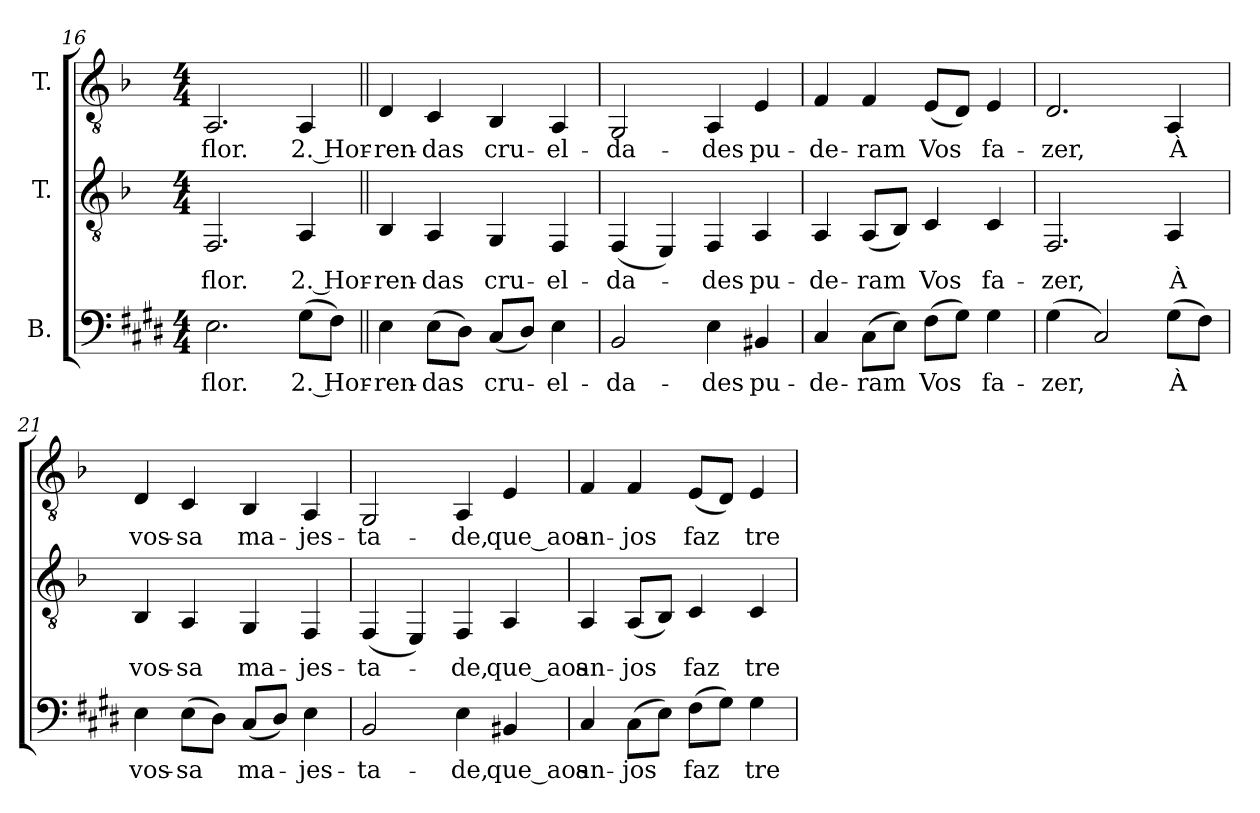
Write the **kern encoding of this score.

**kern	**text	**kern	**text	**kern	**text
*part3	*part3	*part2	*part2	*part1	*part1
*staff3	*staff3	*staff2	*staff2	*staff1	*staff1
*I"B.	*	*I"T.	*	*I"T.	*
*clefF4	*	*clefGv2	*	*clefGv2	*
*	*	*ITrd1c1	*	*ITrd1c1	*
*k[f#c#g#d#]	*	*k[f#c#g#d#]	*	*k[f#c#g#d#]	*
*E:	*	*E:	*	*E:	*
*M4/4	*	*M4/4	*	*M4/4	*
=16	=16	=16	=16	=16	=16
!	!LO:LY:b:color=#000000	!	!	!	!
!	!	!	!LO:LY:b:color=#000000	!	!
!	!	!	!	!	!LO:LY:b:color=#000000
2.Ei\	flor.	2.EEi/	flor.	2.GG#i/	flor.
!	!LO:LY:b:color=#000000	!	!	!	!
!	!	!	!LO:LY:b:color=#000000	!	!
!	!	!	!	!	!LO:LY:b:color=#000000
(8G#i\L	2. Hor-	4GG#i/	2. Hor-	4GG#i/	2. Hor-
8F#i\J)	.	.	.	.	.
!!LO:LB:g=z
=17||	=17||	=17||	=17||	=17||	=17||
!	!LO:LY:b:color=#000000	!	!	!	!
!	!	!	!LO:LY:b:color=#000000	!	!
!	!	!	!	!	!LO:LY:b:color=#000000
4Ei\	-ren-	4AAi/	-ren-	4C#i/	-ren-
!	!LO:LY:b:color=#000000	!	!	!	!
!	!	!	!LO:LY:b:color=#000000	!	!
!	!	!	!	!	!LO:LY:b:color=#000000
(8Ei\L	-das	4GG#i/	-das	4BBi/	-das
8D#i\J)	.	.	.	.	.
!	!LO:LY:b:color=#000000	!	!	!	!
!	!	!	!LO:LY:b:color=#000000	!	!
!	!	!	!	!	!LO:LY:b:color=#000000
(8C#i/L	cru-	4FF#i/	cru-	4AAi/	cru-
8D#i/J)	.	.	.	.	.
!	!LO:LY:b:color=#000000	!	!	!	!
!	!	!	!LO:LY:b:color=#000000	!	!
!	!	!	!	!	!LO:LY:b:color=#000000
4Ei\	-el-	4EEi/	-el-	4GG#i/	-el-
=18	=18	=18	=18	=18	=18
!	!LO:LY:b:color=#000000	!	!	!	!
!	!	!	!LO:LY:b:color=#000000	!	!
!	!	!	!	!	!LO:LY:b:color=#000000
2BBi/	-da-	(4EEi/	-da-	2FF#i/	-da-
.	.	4DD#i/)	.	.	.
!	!LO:LY:b:color=#000000	!	!	!	!
!	!	!	!LO:LY:b:color=#000000	!	!
!	!	!	!	!	!LO:LY:b:color=#000000
4Ei\	-des	4EEi/	-des	4GG#i/	-des
!	!LO:LY:b:color=#000000	!	!	!	!
!	!	!	!LO:LY:b:color=#000000	!	!
!	!	!	!	!	!LO:LY:b:color=#000000
4BB#Xi/	pu-	4GG#i/	pu-	4D#i/	pu-
=19	=19	=19	=19	=19	=19
!	!LO:LY:b:color=#000000	!	!	!	!
!	!	!	!LO:LY:b:color=#000000	!	!
!	!	!	!	!	!LO:LY:b:color=#000000
4C#i/	-de-	4GG#i/	-de-	4Ei/	-de-
!	!LO:LY:b:color=#000000	!	!	!	!
!	!	!	!LO:LY:b:color=#000000	!	!
!	!	!	!	!	!LO:LY:b:color=#000000
(8C#i\L	-ram	(8GG#i/L	-ram	4Ei/	-ram
8Ei\J)	.	8AAi/J)	.	.	.
!	!LO:LY:b:color=#000000	!	!	!	!
!	!	!	!LO:LY:b:color=#000000	!	!
!	!	!	!	!	!LO:LY:b:color=#000000
(8F#i\L	Vos	4BBi/	Vos	(8D#i/L	Vos
8G#i\J)	.	.	.	8C#i/J)	.
!	!LO:LY:b:color=#000000	!	!	!	!
!	!	!	!LO:LY:b:color=#000000	!	!
!	!	!	!	!	!LO:LY:b:color=#000000
4G#i\	fa-	4BBi/	fa-	4D#i/	fa-
=20	=20	=20	=20	=20	=20
!	!LO:LY:b:color=#000000	!	!	!	!
!	!	!	!LO:LY:b:color=#000000	!	!
!	!	!	!	!	!LO:LY:b:color=#000000
(4G#i\	-zer,	2.EEi/	-zer,	2.C#i/	-zer,
2C#i/)	.	.	.	.	.
!	!LO:LY:b:color=#000000	!	!	!	!
!	!	!	!LO:LY:b:color=#000000	!	!
!	!	!	!	!	!LO:LY:b:color=#000000
(8G#i\L	À	4GG#i/	À	4GG#i/	À
8F#i\J)	.	.	.	.	.
=21	=21	=21	=21	=21	=21
!	!LO:LY:b:color=#000000	!	!	!	!
!	!	!	!LO:LY:b:color=#000000	!	!
!	!	!	!	!	!LO:LY:b:color=#000000
4Ei\	vos-	4AAi/	vos-	4C#i/	vos-
!	!LO:LY:b:color=#000000	!	!	!	!
!	!	!	!LO:LY:b:color=#000000	!	!
!	!	!	!	!	!LO:LY:b:color=#000000
(8Ei\L	-sa	4GG#i/	-sa	4BBi/	-sa
8D#i\J)	.	.	.	.	.
!	!LO:LY:b:color=#000000	!	!	!	!
!	!	!	!LO:LY:b:color=#000000	!	!
!	!	!	!	!	!LO:LY:b:color=#000000
(8C#i/L	ma-	4FF#i/	ma-	4AAi/	ma-
8D#i/J)	.	.	.	.	.
!	!LO:LY:b:color=#000000	!	!	!	!
!	!	!	!LO:LY:b:color=#000000	!	!
!	!	!	!	!	!LO:LY:b:color=#000000
4Ei\	-jes-	4EEi/	-jes-	4GG#i/	-jes-
=22	=22	=22	=22	=22	=22
!	!LO:LY:b:color=#000000	!	!	!	!
!	!	!	!LO:LY:b:color=#000000	!	!
!	!	!	!	!	!LO:LY:b:color=#000000
2BBi/	-ta-	(4EEi/	-ta-	2FF#i/	-ta-
.	.	4DD#i/)	.	.	.
!	!LO:LY:b:color=#000000	!	!	!	!
!	!	!	!LO:LY:b:color=#000000	!	!
!	!	!	!	!	!LO:LY:b:color=#000000
4Ei\	-de,	4EEi/	-de,	4GG#i/	-de,
!	!LO:LY:b:color=#000000	!	!	!	!
!	!	!	!LO:LY:b:color=#000000	!	!
!	!	!	!	!	!LO:LY:b:color=#000000
4BB#Xi/	que_aos	4GG#i/	que_aos	4D#i/	que_aos
!!LO:PB:g=z
=23	=23	=23	=23	=23	=23
!	!LO:LY:b:color=#000000	!	!	!	!
!	!	!	!LO:LY:b:color=#000000	!	!
!	!	!	!	!	!LO:LY:b:color=#000000
4C#i/	an-	4GG#i/	an-	4Ei/	an-
!	!LO:LY:b:color=#000000	!	!	!	!
!	!	!	!LO:LY:b:color=#000000	!	!
!	!	!	!	!	!LO:LY:b:color=#000000
(8C#i\L	-jos	(8GG#i/L	-jos	4Ei/	-jos
8Ei\J)	.	8AAi/J)	.	.	.
!	!LO:LY:b:color=#000000	!	!	!	!
!	!	!	!LO:LY:b:color=#000000	!	!
!	!	!	!	!	!LO:LY:b:color=#000000
(8F#i\L	faz	4BBi/	faz	(8D#i/L	faz
8G#i\J)	.	.	.	8C#i/J)	.
!	!LO:LY:b:color=#000000	!	!	!	!
!	!	!	!LO:LY:b:color=#000000	!	!
!	!	!	!	!	!LO:LY:b:color=#000000
4G#i\	tre-	4BBi/	tre-	4D#i/	tre-
=	=	=	=	=	=
*-	*-	*-	*-	*-	*-
